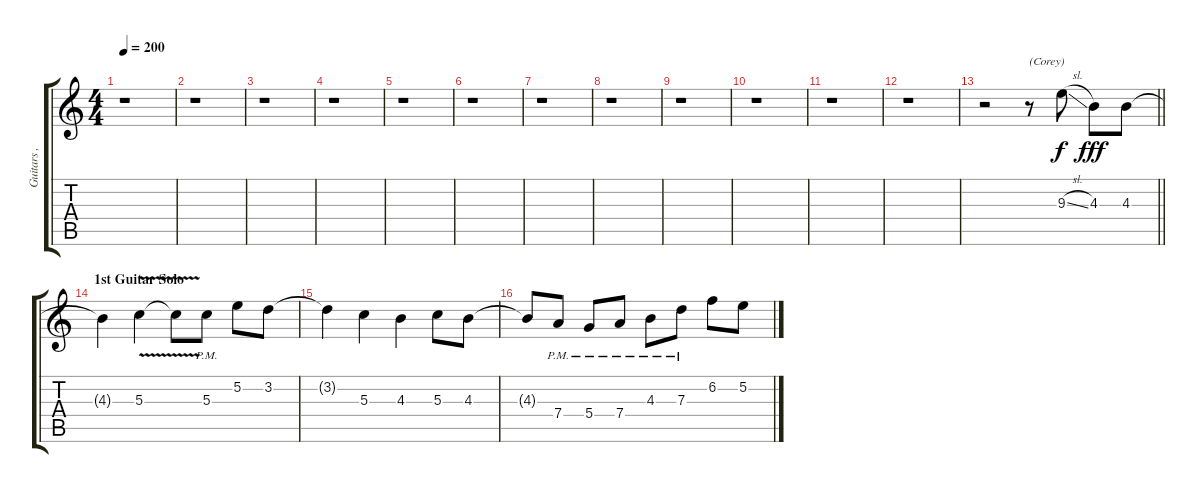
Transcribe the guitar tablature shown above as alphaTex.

\track ("Guitars , Vocals - Corey Beaulieu (Solo)" "Guitars , ") {instrument distortionguitar}
\staff {score tabs}
\tuning (E4 B3 G3 D3 A2 E2) {hide}
\ts (4 4)
\tempo 200
\clef g2
\ks c
r.1{dy f} |
r.1 |
r.1 |
r.1 |
r.1 |
r.1 |
r.1 |
r.1 |
r.1 |
r.1 |
r.1 |
r.1 |
\barLineRight lightlight
r.2 r.8{txt "(Corey)"} 9.3{sl}.8 4.3.8{dy fff} 4.3.8 |
\section ("" "1st Guitar Solo")
4.3{t}.4 5.3{v}.4 5.3{t}.8 5.3{pm}.8 5.2.8 3.2.8 |
3.2{t}.4 5.3.4 4.3.4 5.3.8 4.3.8 |
4.3{t}.8 7.4{pm}.8 5.4{pm}.8 7.4{pm}.8 4.3{pm}.8 7.3{pm}.8 6.2.8 5.2.8
